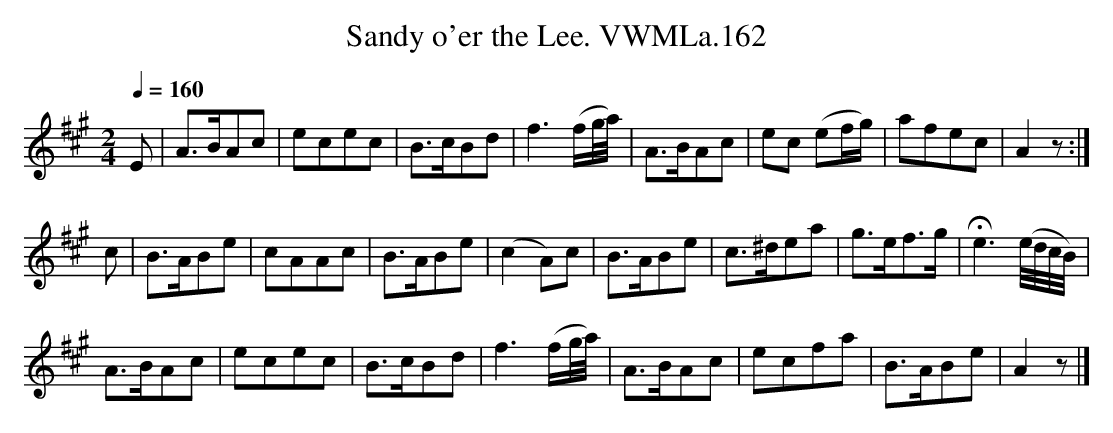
X:1
T:Sandy o'er the Lee. VWMLa.162
M:2/4
L:1/8
Q:1/4=160
K:A
E|A>BAc|ecec|B>cBd|f3(f/g/4a/4)|\
A>BAc|ec (ef/g/)|afec|A2z:|
c|B>ABe|cAAc|B>ABe|(c2A)c|\
B>ABe|c>^dea|g>ef>g|!fermata!e3(e/4d/4c/4B/4)|
A>BAc|ecec|B>cBd|f3(f/g/4a/4)|\
A>BAc|ecfa|B>ABe|A2z|]
